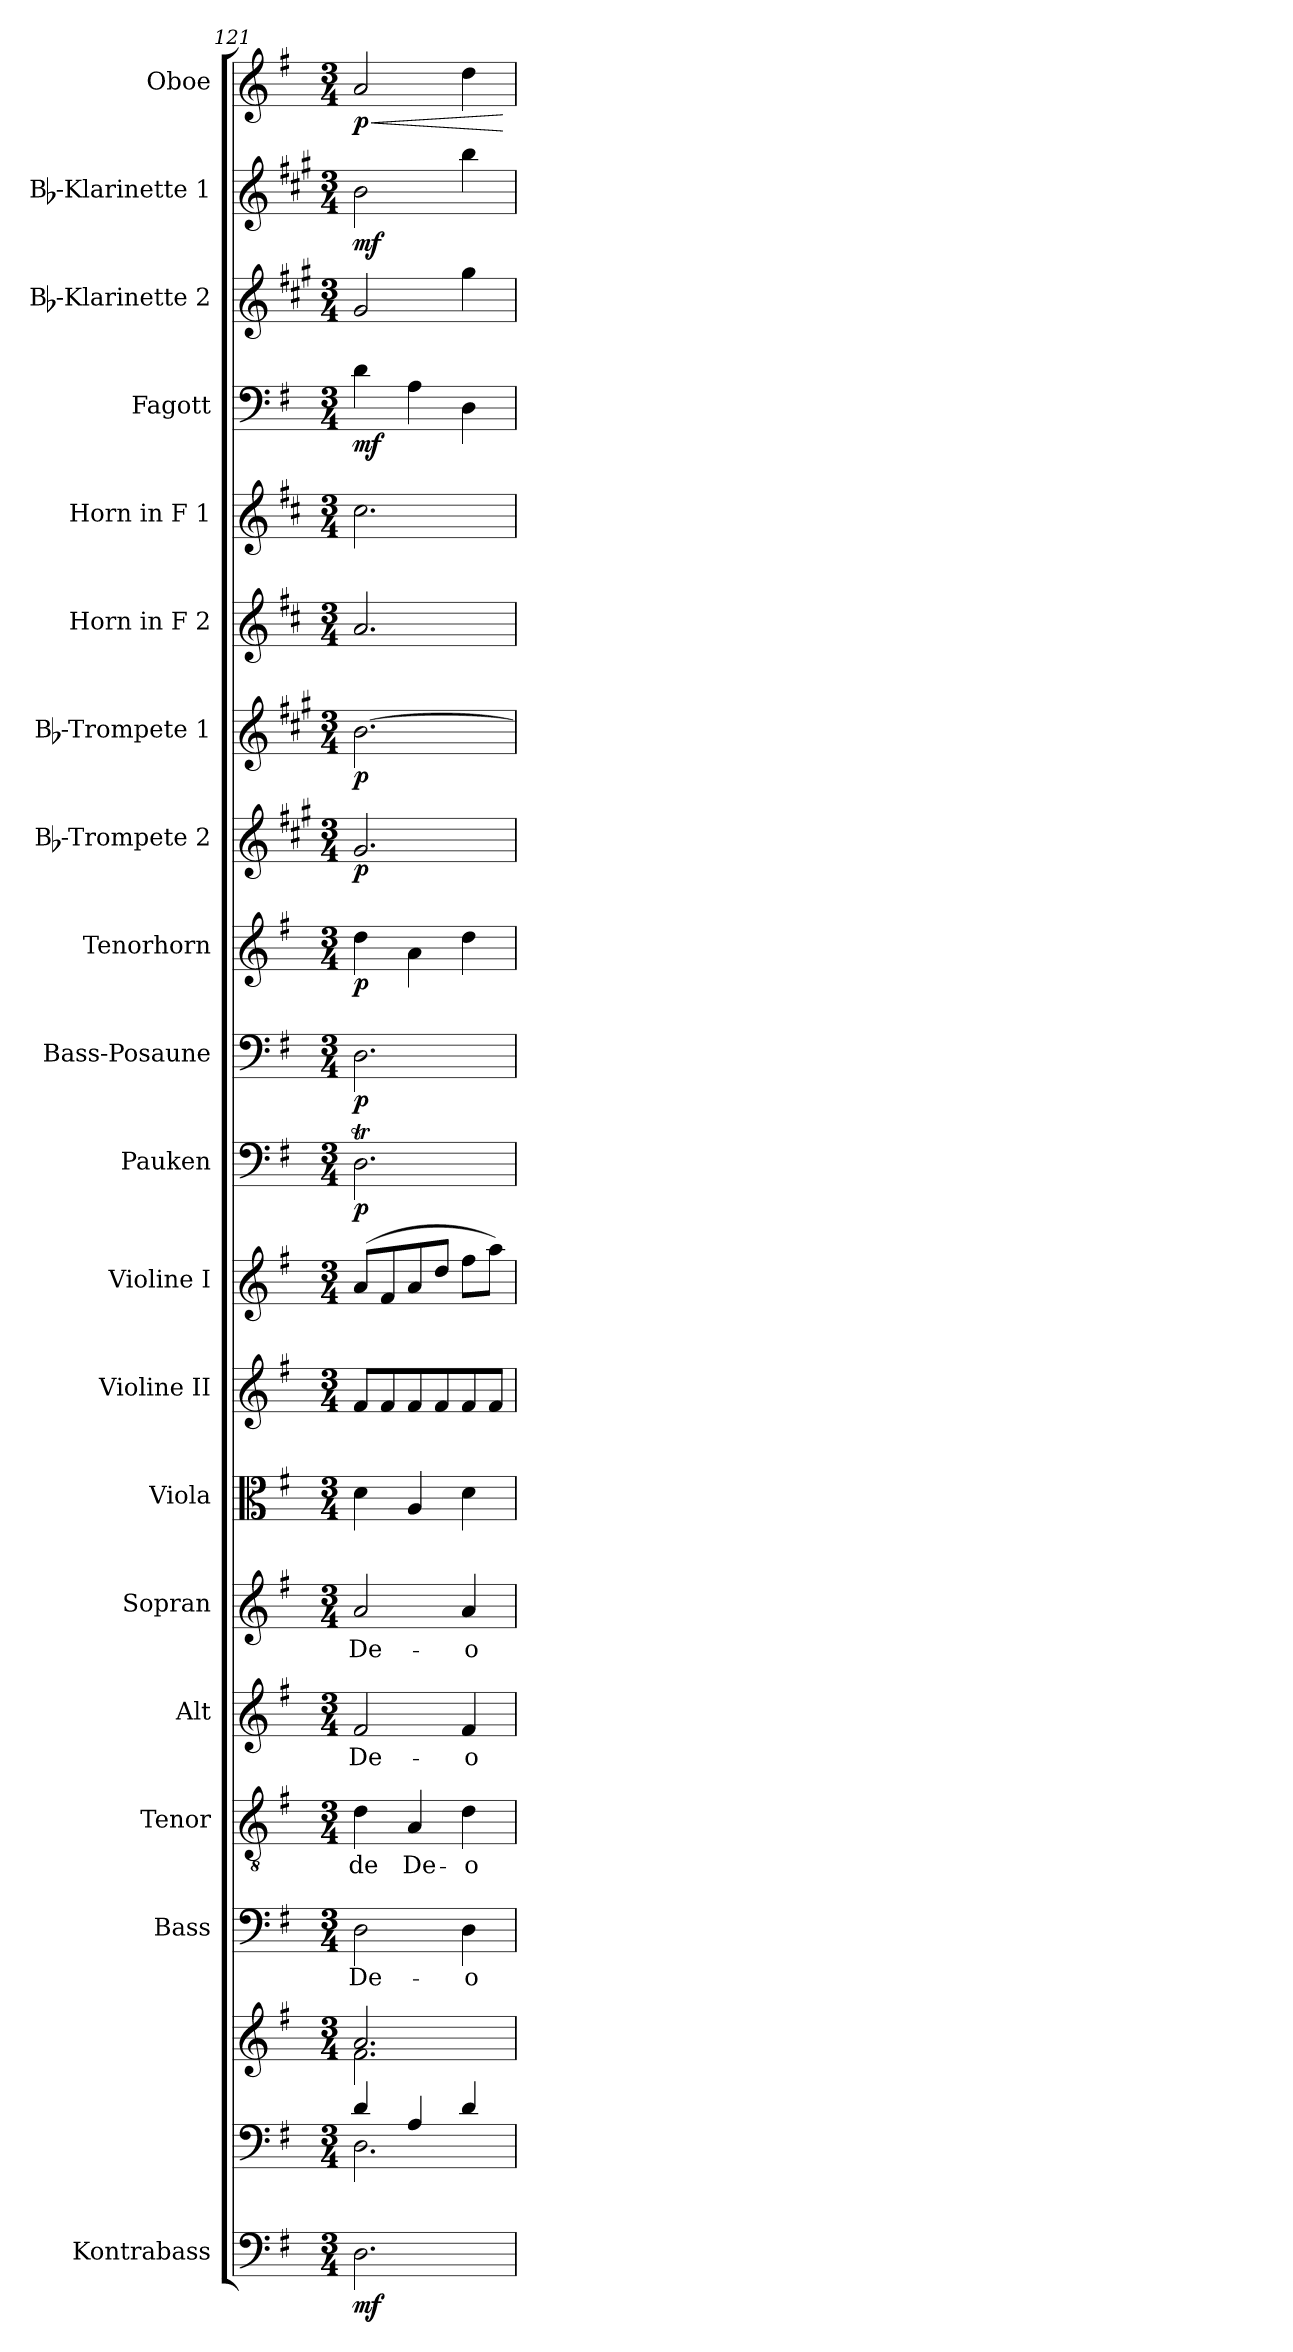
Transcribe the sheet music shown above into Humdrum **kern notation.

**kern	**dynam	**kern	**kern	**kern	**text	**kern	**text	**kern	**text	**kern	**text	**kern	**kern	**kern	**kern	**dynam	**kern	**dynam	**kern	**dynam	**kern	**dynam	**kern	**dynam	**kern	**kern	**kern	**dynam	**kern	**kern	**dynam	**kern	**dynam
*part20	*part20	*part19	*part19	*part18	*part18	*part17	*part17	*part16	*part16	*part15	*part15	*part14	*part13	*part12	*part11	*part11	*part10	*part10	*part9	*part9	*part8	*part8	*part7	*part7	*part6	*part5	*part4	*part4	*part3	*part2	*part2	*part1	*part1
*staff21	*staff21	*staff20	*staff19	*staff18	*staff18	*staff17	*staff17	*staff16	*staff16	*staff15	*staff15	*staff14	*staff13	*staff12	*staff11	*staff11	*staff10	*staff10	*staff9	*staff9	*staff8	*staff8	*staff7	*staff7	*staff6	*staff5	*staff4	*staff4	*staff3	*staff2	*staff2	*staff1	*staff1
*I"Kontrabass	*	*	*	*I"Bass	*	*I"Tenor	*	*I"Alt	*	*I"Sopran	*	*I"Viola	*I"Violine II	*I"Violine I	*I"Pauken	*	*I"Bass-Posaune	*	*I"Tenorhorn	*	*I"Bb-Trompete 2	*	*I"Bb-Trompete 1	*	*I"Horn in F 2	*I"Horn in F 1	*I"Fagott	*	*I"Bb-Klarinette 2	*I"Bb-Klarinette 1	*	*I"Oboe	*
*I'Kb.	*	*	*	*I'B.	*	*I'T.	*	*I'A.	*	*I'S.	*	*I'Vla.	*I'Vl. II	*I'Vl. I	*I'Pk.	*	*I'B. Pos.	*	*I'T. Hrn.	*	*I'Bb Trp. 2	*	*I'Bb Trp. 1	*	*	*	*I'Fg.	*	*I'Bb Kl. 2	*I'Bb Kl. 1	*	*I'Ob.	*
!!LO:PB:g=z
*clefF4	*	*clefF4	*clefG2	*clefF4	*	*clefGv2	*	*clefG2	*	*clefG2	*	*clefC3	*clefG2	*clefG2	*clefF4	*	*clefF4	*	*clefG2	*	*clefG2	*	*clefG2	*	*clefG2	*clefG2	*clefF4	*	*clefG2	*clefG2	*	*clefG2	*
*ITrd7c12	*	*	*	*	*	*	*	*	*	*	*	*	*	*	*	*	*	*	*ITrd8c14	*	*ITrd1c2	*	*ITrd1c2	*	*ITrd4c7	*ITrd4c7	*	*	*ITrd1c2	*ITrd1c2	*	*	*
*k[f#]	*	*k[f#]	*k[f#]	*k[f#]	*	*k[f#]	*	*k[f#]	*	*k[f#]	*	*k[f#]	*k[f#]	*k[f#]	*k[f#]	*	*k[f#]	*	*k[f#]	*	*k[f#]	*	*k[f#]	*	*k[f#]	*k[f#]	*k[f#]	*	*k[f#]	*k[f#]	*	*k[f#]	*
*G:	*	*G:	*G:	*G:	*	*G:	*	*G:	*	*G:	*	*G:	*G:	*G:	*G:	*	*G:	*	*G:	*	*G:	*	*G:	*	*G:	*G:	*G:	*	*G:	*G:	*	*G:	*
*M3/4	*	*M3/4	*M3/4	*M3/4	*	*M3/4	*	*M3/4	*	*M3/4	*	*M3/4	*M3/4	*M3/4	*M3/4	*	*M3/4	*	*M3/4	*	*M3/4	*	*M3/4	*	*M3/4	*M3/4	*M3/4	*	*M3/4	*M3/4	*	*M3/4	*
=121	=121	=121	=121	=121	=121	=121	=121	=121	=121	=121	=121	=121	=121	=121	=121	=121	=121	=121	=121	=121	=121	=121	=121	=121	=121	=121	=121	=121	=121	=121	=121	=121	=121
*	*	*^	*^	*	*	*	*	*	*	*	*	*	*	*	*	*	*	*	*	*	*	*	*	*	*	*	*	*	*	*	*	*	*
!	!LO:DY:b	!	!	!	!	!	!LO:LY:b	!	!LO:LY:b	!	!LO:LY:b	!	!LO:LY:b	!	!	!	!	!LO:DY:b	!	!LO:DY:b	!	!LO:DY:b	!	!LO:DY:b	!	!LO:DY:b	!	!	!	!LO:DY:b	!	!	!LO:DY:b	!	!LO:HP:b
!	!	!	!	!	!	!	!	!	!	!	!	!	!	!	!	!	!	!	!	!	!	!	!	!	!	!	!	!	!	!	!	!	!	!	!LO:DY:n=1:b
2.DD\	mf	4d/	2.D\	2.a/	2.f#\	2D\	De-	4d\	de	2f#/	De-	2a/	De-	4d\	8f#/L	(>8a/L	2.DT\	p	2.D\	p	4d\	p	2.f#/	p	[2.a\	p	2.d/	2.f#\	4d\	mf	2f#/	2a\	mf	2a/	< p
.	.	.	.	.	.	.	.	.	.	.	.	.	.	.	8f#/	8f#/	.	.	.	.	.	.	.	.	.	.	.	.	.	.	.	.	.	.	.
!	!	!	!	!	!	!	!	!	!LO:LY:b	!	!	!	!	!	!	!	!	!	!	!	!	!	!	!	!	!	!	!	!	!	!	!	!	!	!
.	.	4A/	.	.	.	.	.	4A/	De-	.	.	.	.	4A/	8f#/	8a/	.	.	.	.	4A\	.	.	.	.	.	.	.	4A\	.	.	.	.	.	.
.	.	.	.	.	.	.	.	.	.	.	.	.	.	.	8f#/	8dd/J	.	.	.	.	.	.	.	.	.	.	.	.	.	.	.	.	.	.	.
!	!	!	!	!	!	!	!LO:LY:b	!	!LO:LY:b	!	!LO:LY:b	!	!LO:LY:b	!	!	!	!	!	!	!	!	!	!	!	!	!	!	!	!	!	!	!	!	!	!
.	.	4d/	.	.	.	4D\	-o	4d\	-o	4f#/	-o	4a/	-o	4d\	8f#/	8ff#\L	.	.	.	.	4d\	.	.	.	.	.	.	.	4D\	.	4ff#\	4aa\	.	4dd\	.
.	.	.	.	.	.	.	.	.	.	.	.	.	.	.	8f#/J	8aa\J)	.	.	.	.	.	.	.	.	.	.	.	.	.	.	.	.	.	.	.
*	*	*v	*v	*	*	*	*	*	*	*	*	*	*	*	*	*	*	*	*	*	*	*	*	*	*	*	*	*	*	*	*	*	*	*	*
*	*	*	*v	*v	*	*	*	*	*	*	*	*	*	*	*	*	*	*	*	*	*	*	*	*	*	*	*	*	*	*	*	*	*	*
.	.	.	.	.	.	.	.	.	.	.	.	.	.	.	.	.	.	.	.	.	.	.	.	.	.	.	.	.	.	.	.	.	[
=	=	=	=	=	=	=	=	=	=	=	=	=	=	=	=	=	=	=	=	=	=	=	=	=	=	=	=	=	=	=	=	=	=
*-	*-	*-	*-	*-	*-	*-	*-	*-	*-	*-	*-	*-	*-	*-	*-	*-	*-	*-	*-	*-	*-	*-	*-	*-	*-	*-	*-	*-	*-	*-	*-	*-	*-
